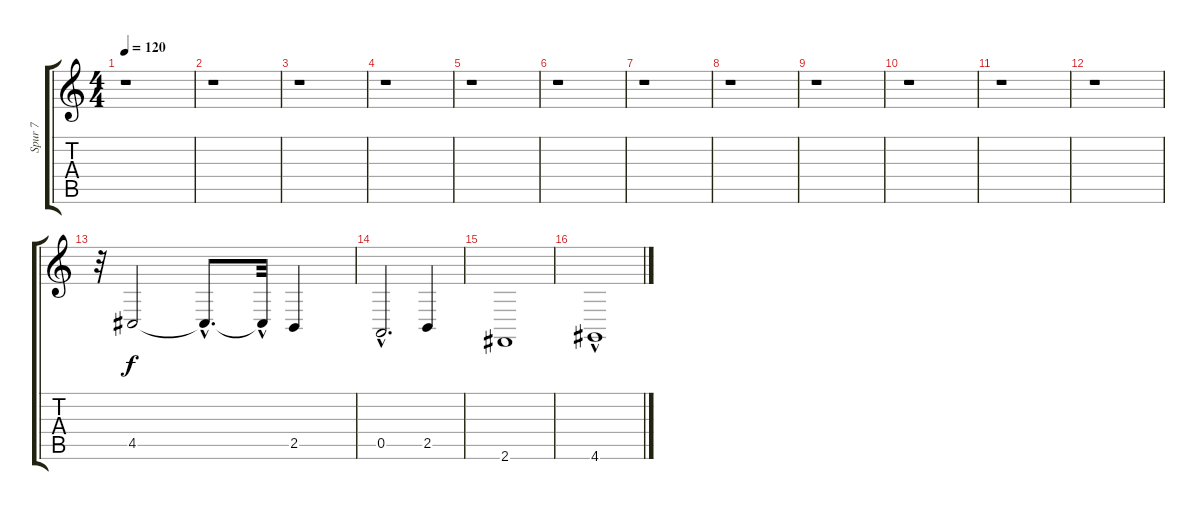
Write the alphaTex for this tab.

\track ("Spur 7" "Spur 7") {instrument stringensemble1}
\staff {score tabs}
\tuning (E4 B3 G3 D3 A2 E2) {hide}
\ts (4 4)
\tempo 120
\clef g2
\ks c
r.1{dy f} |
r.1 |
r.1 |
r.1 |
r.1 |
r.1 |
r.1 |
r.1 |
r.1 |
r.1 |
r.1 |
r.1 |
r.32 4.5.2 4.5{hac t}.8{d} 4.5{hac t}.32 2.5.4 |
0.5{hac}.2{d} 2.5.4 |
2.6.1 |
4.6{hac}.1
